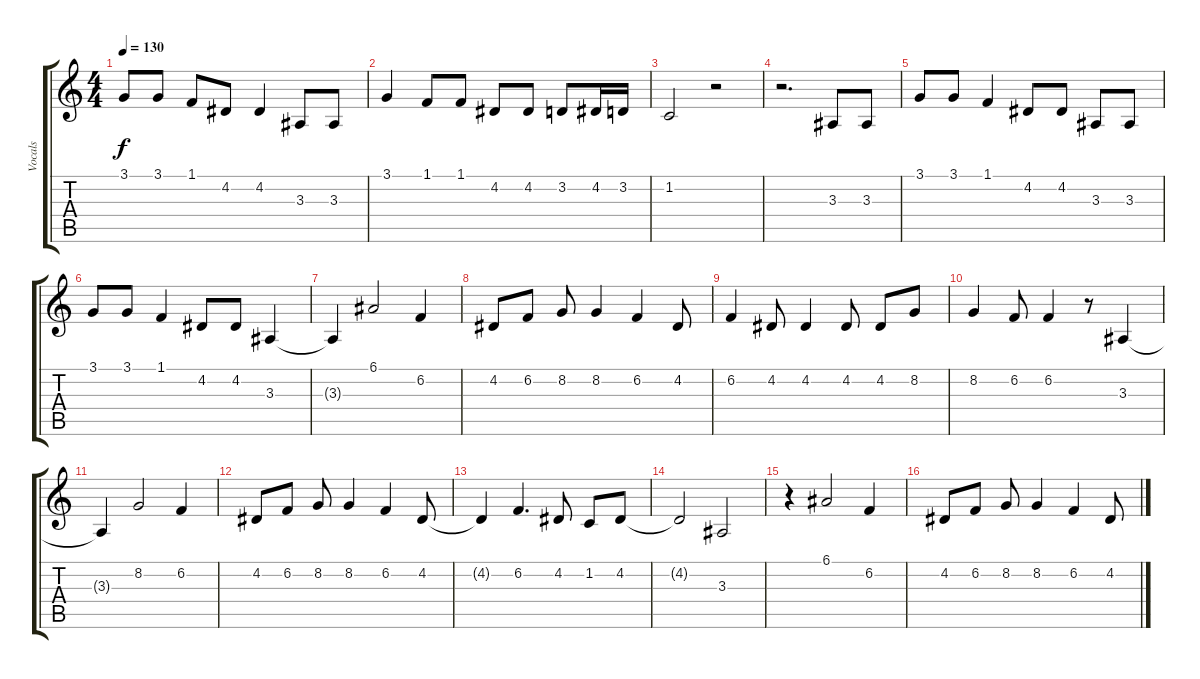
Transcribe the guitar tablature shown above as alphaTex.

\track ("Vocals" "Vocals") {instrument lead2sawtooth}
\staff {score tabs}
\tuning (E4 B3 G3 D3 A2 E2) {hide}
\ts (4 4)
\tempo 130
\clef g2
\ks c
3.1{t}.8{dy f} 3.1.8 1.1.8 4.2.8 4.2.4 3.3.8 3.3.8 |
3.1.4 1.1.8 1.1.8 4.2.8 4.2.8 3.2.8 4.2.16 3.2.16 |
1.2.2 r.2 |
r.2{d} 3.3.8 3.3.8 |
3.1.8 3.1.8 1.1.4 4.2.8 4.2.8 3.3.8 3.3.8 |
3.1.8 3.1.8 1.1.4 4.2.8 4.2.8 3.3.4 |
3.3{t}.4 6.1.2 6.2.4 |
4.2.8 6.2.8 8.2.8 8.2.4 6.2.4 4.2.8 |
6.2.4 4.2.8 4.2.4 4.2.8 4.2.8 8.2.8 |
8.2.4 6.2.8 6.2.4 r.8 3.3.4 |
3.3{t}.4 8.2.2 6.2.4 |
4.2.8 6.2.8 8.2.8 8.2.4 6.2.4 4.2.8 |
4.2{t}.4 6.2.4{d} 4.2.8 1.2.8 4.2.8 |
4.2{t}.2 3.3.2 |
r.4 6.1.2 6.2.4 |
4.2.8 6.2.8 8.2.8 8.2.4 6.2.4 4.2.8
